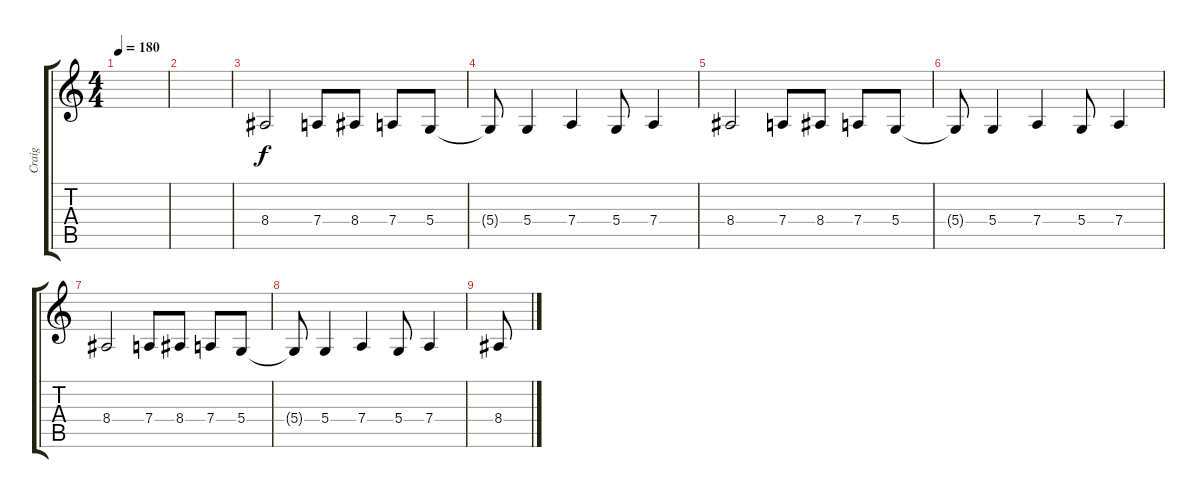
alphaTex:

\track ("Craig" "Craig") {instrument altosax}
\staff {score tabs}
\tuning (E4 B3 G3 D3 A2 E2) {hide}
\ts (4 4)
\tempo 180
\clef g2
\ks c
|
|
8.4.2 7.4.8 8.4.8 7.4.8 5.4.8 |
5.4{t}.8 5.4.4 7.4.4 5.4.8 7.4.4 |
8.4.2 7.4.8 8.4.8 7.4.8 5.4.8 |
5.4{t}.8 5.4.4 7.4.4 5.4.8 7.4.4 |
8.4.2 7.4.8 8.4.8 7.4.8 5.4.8 |
5.4{t}.8 5.4.4 7.4.4 5.4.8 7.4.4 |
8.4.8
